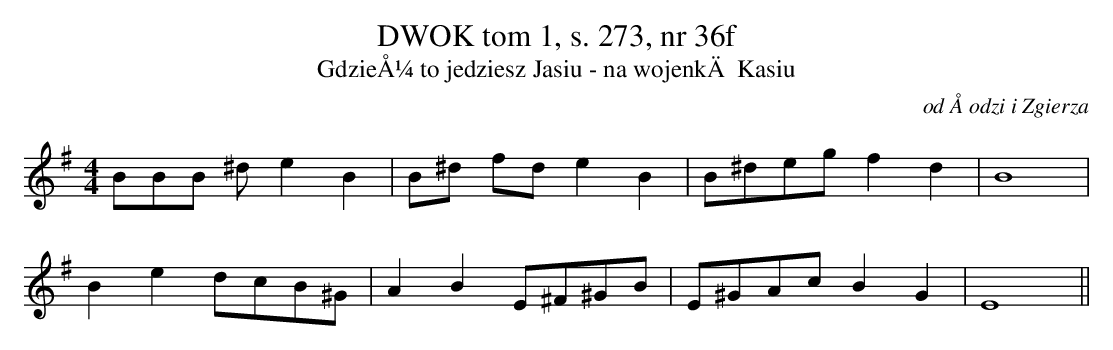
X:1
T: DWOK tom 1, s. 273, nr 36f
T: GdzieÅ¼ to jedziesz Jasiu - na wojenkÄ Kasiu
O: od Åodzi i Zgierza
M: 4/4
L: 1/8
K: G
BBB ^de2B2 | B^d fde2B2 | B^degf2d2 | B8 |
B2e2dcB^G | A2B2E^F^GB | E^GAcB2G2 | E8||
